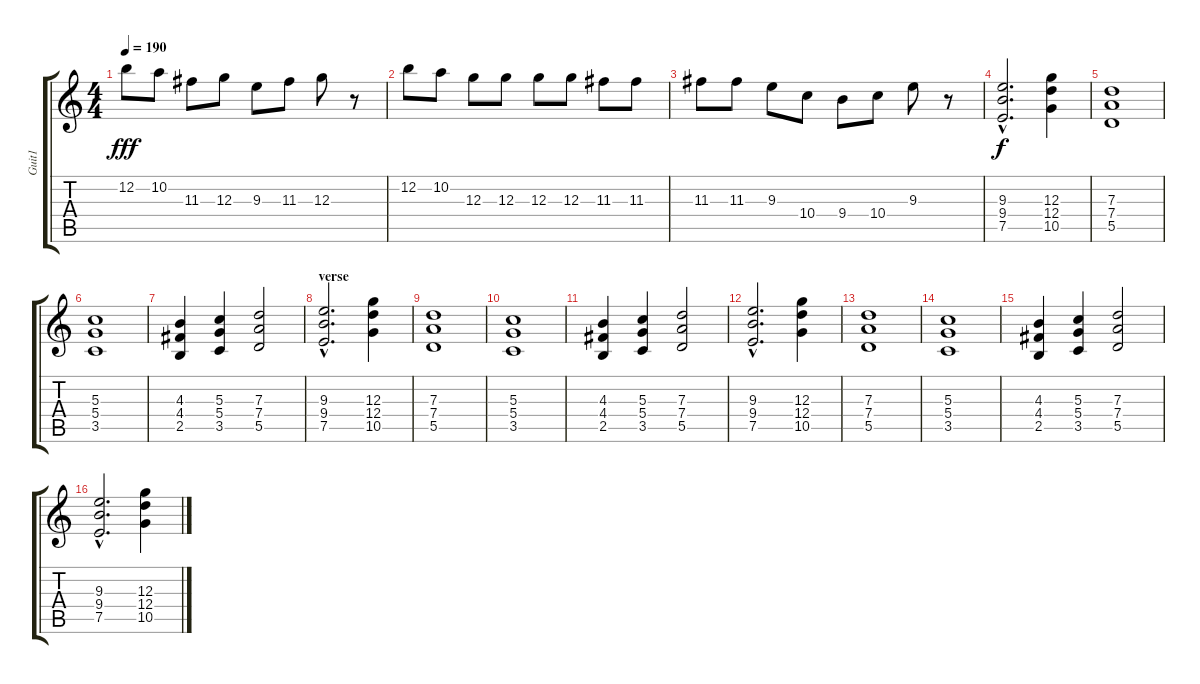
\track ("Guit1" "Guit1") {instrument acousticguitarnylon}
\staff {score tabs}
\tuning (E4 B3 G3 D3 A2 E2) {hide}
\ts (4 4)
\tempo 190
\clef g2
\ks c
12.2.8{dy fff} 10.2.8 11.3.8 12.3.8 9.3.8 11.3.8 12.3.8 r.8 |
12.2.8 10.2.8 12.3.8 12.3.8 12.3.8 12.3.8 11.3.8 11.3.8 |
11.3.8 11.3.8 9.3.8 10.4.8 9.4.8 10.4.8 9.3.8 r.8 |
(9.3{hac} 9.4{hac} 7.5{hac}).2{d dy f instrument overdrivenguitar} (12.3 12.4 10.5).4 |
(7.3 7.4 5.5).1 |
(5.3 5.4 3.5).1 |
(4.3 4.4 2.5).4 (5.3 5.4 3.5).4 (7.3 7.4 5.5).2 |
\section ("" "verse")
(9.3{hac} 9.4{hac} 7.5{hac}).2{d instrument overdrivenguitar} (12.3 12.4 10.5).4 |
(7.3 7.4 5.5).1 |
(5.3 5.4 3.5).1 |
(4.3 4.4 2.5).4 (5.3 5.4 3.5).4 (7.3 7.4 5.5).2 |
(9.3{hac} 9.4{hac} 7.5{hac}).2{d instrument overdrivenguitar} (12.3 12.4 10.5).4 |
(7.3 7.4 5.5).1 |
(5.3 5.4 3.5).1 |
(4.3 4.4 2.5).4 (5.3 5.4 3.5).4 (7.3 7.4 5.5).2 |
(9.3{hac} 9.4{hac} 7.5{hac}).2{d instrument overdrivenguitar} (12.3 12.4 10.5).4
